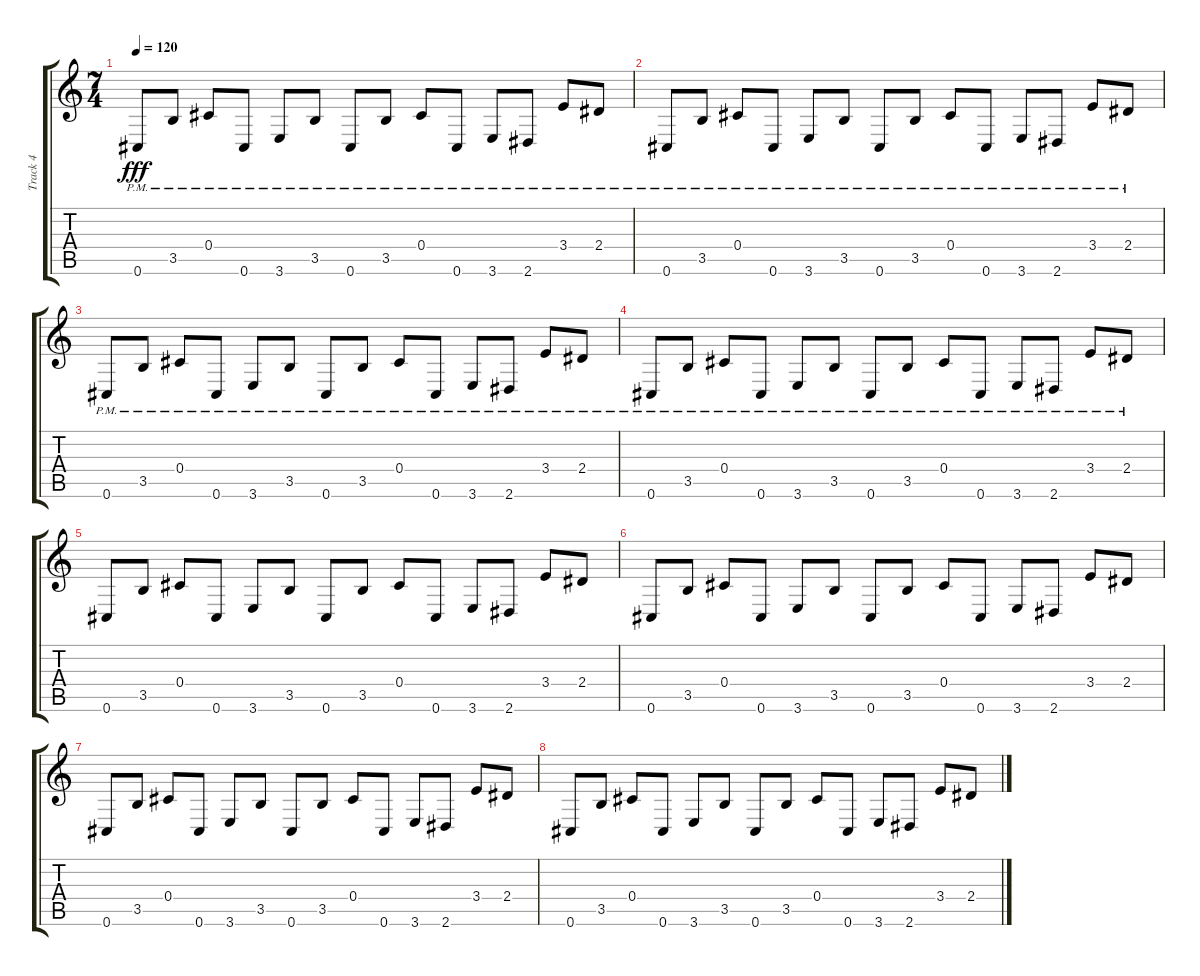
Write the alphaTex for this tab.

\track ("Track 4" "Track 4") {instrument distortionguitar}
\staff {score tabs}
\tuning (Eb4 Bb3 Gb3 Db3 Ab2 Db2) {hide}
\ts (7 4)
\tempo 120
\clef g2
\ks c
0.6{pm}.8{dy fff} 3.5{pm}.8 0.4{pm}.8 0.6{pm}.8 3.6{pm}.8 3.5{pm}.8 0.6{pm}.8 3.5{pm}.8 0.4{pm}.8 0.6{pm}.8 3.6{pm}.8 2.6{pm}.8 3.4{pm}.8 2.4{pm}.8 |
0.6{pm}.8 3.5{pm}.8 0.4{pm}.8 0.6{pm}.8 3.6{pm}.8 3.5{pm}.8 0.6{pm}.8 3.5{pm}.8 0.4{pm}.8 0.6{pm}.8 3.6{pm}.8 2.6{pm}.8 3.4{pm}.8 2.4{pm}.8 |
0.6{pm}.8 3.5{pm}.8 0.4{pm}.8 0.6{pm}.8 3.6{pm}.8 3.5{pm}.8 0.6{pm}.8 3.5{pm}.8 0.4{pm}.8 0.6{pm}.8 3.6{pm}.8 2.6{pm}.8 3.4{pm}.8 2.4{pm}.8 |
0.6{pm}.8 3.5{pm}.8 0.4{pm}.8 0.6{pm}.8 3.6{pm}.8 3.5{pm}.8 0.6{pm}.8 3.5{pm}.8 0.4{pm}.8 0.6{pm}.8 3.6{pm}.8 2.6{pm}.8 3.4{pm}.8 2.4{pm}.8 |
0.6.8 3.5.8 0.4.8 0.6.8 3.6.8 3.5.8 0.6.8 3.5.8 0.4.8 0.6.8 3.6.8 2.6.8 3.4.8 2.4.8 |
0.6.8 3.5.8 0.4.8 0.6.8 3.6.8 3.5.8 0.6.8 3.5.8 0.4.8 0.6.8 3.6.8 2.6.8 3.4.8 2.4.8 |
0.6.8 3.5.8 0.4.8 0.6.8 3.6.8 3.5.8 0.6.8 3.5.8 0.4.8 0.6.8 3.6.8 2.6.8 3.4.8 2.4.8 |
0.6.8 3.5.8 0.4.8 0.6.8 3.6.8 3.5.8 0.6.8 3.5.8 0.4.8 0.6.8 3.6.8 2.6.8 3.4.8 2.4.8
